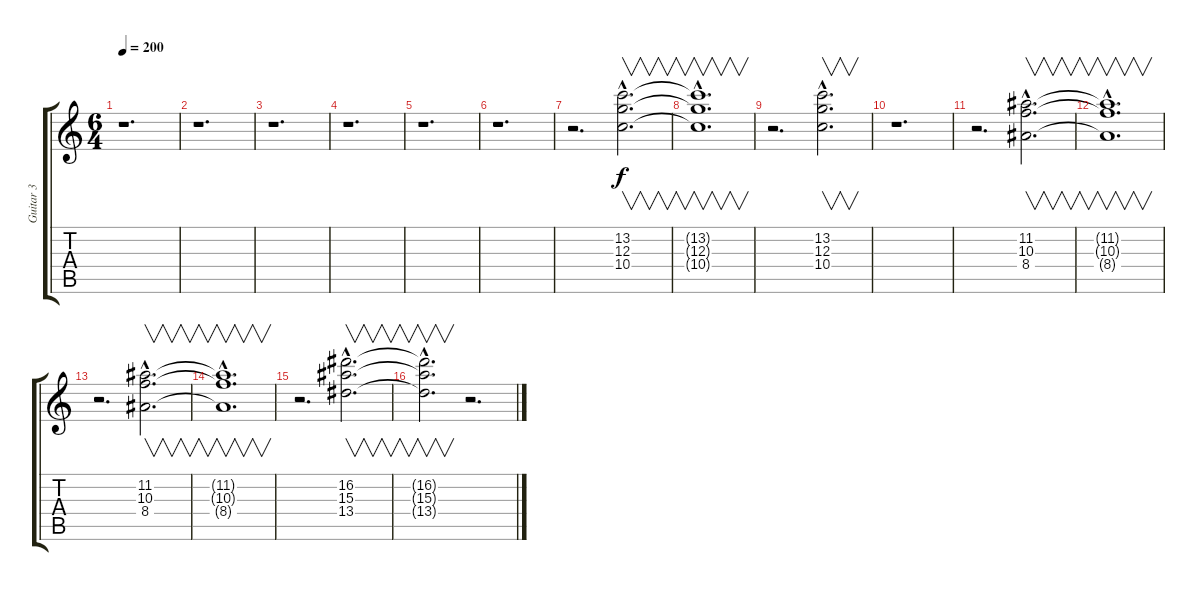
\track ("Guitar 3" "Guitar 3") {instrument electricguitarclean}
\staff {score tabs}
\tuning (E4 B3 G3 D3 A2 E2) {hide}
\ts (6 4)
\tempo 200
\clef g2
\ks c
r.1{d dy f} |
r.1{d} |
r.1{d} |
r.1{d} |
r.1{d} |
r.1{d} |
r.2{d} (13.2{hac} 12.3 10.4{hac}).2{v d} |
(13.2{hac t} 12.3{hac t} 10.4{hac t}).1{v d} |
r.2{d} (13.2{hac} 12.3{hac} 10.4).2{v d} |
r.1{d} |
r.2{d} (11.2{hac} 10.3{hac} 8.4{hac}).2{v d} |
(11.2{hac t} 10.3{hac t} 8.4{hac t}).1{v d} |
r.2{d} (11.2{hac} 10.3{hac} 8.4{hac}).2{v d} |
(11.2{hac t} 10.3{hac t} 8.4{hac t}).1{v d} |
r.2{d} (16.2{hac} 15.3{hac} 13.4{hac}).2{v d} |
(16.2{hac t} 15.3{hac t} 13.4{hac t}).2{v d} r.2{d}
